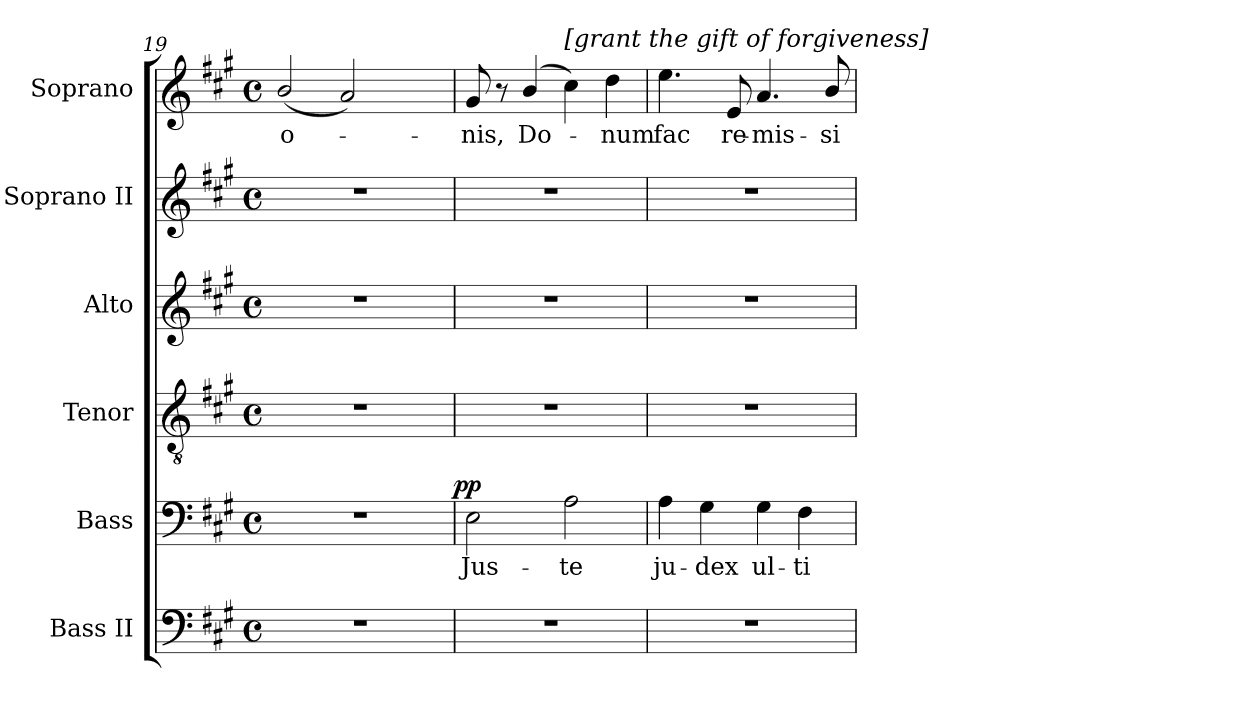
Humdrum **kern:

**kern	**kern	**text	**dynam	**kern	**kern	**kern	**kern	**text
*part6	*part5	*part5	*part5	*part4	*part3	*part2	*part1	*part1
*staff6	*staff5	*staff5	*staff5	*staff4	*staff3	*staff2	*staff1	*staff1
*I"Bass II	*I"Bass	*	*	*I"Tenor	*I"Alto	*I"Soprano II	*I"Soprano	*
*I'B.	*I'B.	*	*	*I'T.	*I'A.	*I'S.	*I'S.	*
*clefF4	*clefF4	*	*	*clefGv2	*clefG2	*clefG2	*clefG2	*
*	*	*	*	*ITrd7c12	*	*	*	*
*k[f#c#g#]	*k[f#c#g#]	*	*	*k[f#c#g#]	*k[f#c#g#]	*k[f#c#g#]	*k[f#c#g#]	*
*A:	*A:	*	*	*A:	*A:	*A:	*A:	*
*M4/4	*M4/4	*	*	*M4/4	*M4/4	*M4/4	*M4/4	*
*met(c)	*met(c)	*	*	*met(c)	*met(c)	*met(c)	*met(c)	*
=19	=19	=19	=19	=19	=19	=19	=19	=19
!	!LO:TX:b:i:t=(all basses)	!	!	!	!	!	!	!
!	!	!	!	!	!	!	!	!LO:LY:b:color=#000000
*	*^	*	*	*	*	*	*	*
1r	1r	2ryy	.	.	1r	1r	1r	(2bi/	-o-
.	.	4ryy	.	.	.	.	.	2ai/)	.
.	.	8ryy	.	.	.	.	.	.	.
.	.	16ryy	.	.	.	.	.	.	.
.	.	32ryy	.	.	.	.	.	.	.
.	.	64ryy	.	.	.	.	.	.	.
.	.	128...ryy	.	.	.	.	.	.	.
.	.	1024ryy	.	pp	.	.	.	.	.
*	*v	*v	*	*	*	*	*	*	*
=20	=20	=20	=20	=20	=20	=20	=20	=20
*	*^	*	*	*	*	*	*	*
!	!	!	!LO:LY:b:color=#000000	!	!	!	!	!	!
*	*v	*v	*	*	*	*	*	*	*
*	*^	*	*	*	*	*	*	*
!	!	!	!	!	!	!	!	!	!LO:LY:b:color=#000000
*	*v	*v	*	*	*	*	*	*	*
1r	2Ei\	Jus-	.	1r	1r	1r	8g#i/	-nis,
.	.	.	.	.	.	.	8r	.
!	!	!	!	!	!	!	!	!LO:LY:b:color=#000000
.	.	.	.	.	.	.	(4bi/	Do-
!	!	!	!	!	!	!	!LO:TX:a:i:t=[grant the gift of forgiveness]	!
!	!	!LO:LY:b:color=#000000	!	!	!	!	!	!
.	2Ai\	-te	.	.	.	.	4cc#i\)	.
!	!	!	!	!	!	!	!	!LO:LY:b:color=#000000
.	.	.	.	.	.	.	4ddi\	-num
=21	=21	=21	=21	=21	=21	=21	=21	=21
!	!	!LO:LY:b:color=#000000	!	!	!	!	!	!
!	!	!	!	!	!	!	!	!LO:LY:b:color=#000000
1r	4Ai\	ju-	.	1r	1r	1r	4.eei\	fac
!	!	!LO:LY:b:color=#000000	!	!	!	!	!	!
.	4G#i\	-dex	.	.	.	.	.	.
!	!	!	!	!	!	!	!	!LO:LY:b:color=#000000
.	.	.	.	.	.	.	8ei/	re-
!	!	!LO:LY:b:color=#000000	!	!	!	!	!	!
!	!	!	!	!	!	!	!	!LO:LY:b:color=#000000
.	4G#i\	ul-	.	.	.	.	4.ai/	-mis-
!	!	!LO:LY:b:color=#000000	!	!	!	!	!	!
.	4F#i\	-ti-	.	.	.	.	.	.
!	!	!	!	!	!	!	!	!LO:LY:b:color=#000000
.	.	.	.	.	.	.	8bi/	-si-
=	=	=	=	=	=	=	=	=
*-	*-	*-	*-	*-	*-	*-	*-	*-
